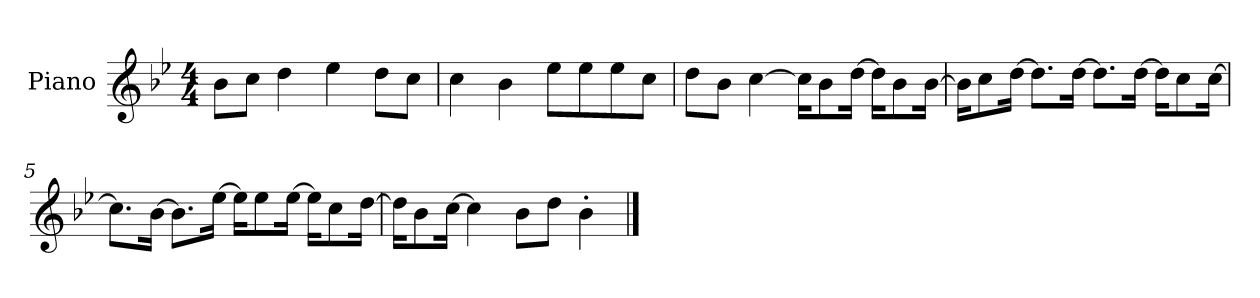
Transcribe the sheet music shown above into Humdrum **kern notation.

**kern
*part1
*staff1
*I"Piano
*I'P-no
*clefG2
*k[b-e-]
*M4/4
*MM90
=1
8b-\L
8cc\J
4dd\
4ee-\
8dd\L
8cc\J
=2
4cc\
4b-\
8ee-\L
8ee-\
8ee-\
8cc\J
=3
8dd\L
8b-\J
[4cc\
16cc\KL]
8b-\
[16dd\Jk
16dd\KL]
8b-\
[16b-\Jk
=4
16b-\KL]
8cc\
[16dd\Jk
8.dd\L]
[16dd\Jk
8.dd\L]
[16dd\Jk
16dd\KL]
8cc\
[16cc\Jk
!!LO:LB:g=z
=5
8.cc\L]
[16b-\Jk
8.b-\L]
[16ee-\Jk
16ee-\KL]
8ee-\
[16ee-\Jk
16ee-\KL]
8cc\
[16dd\Jk
=6
16dd\KL]
8b-\
[16cc\Jk
4cc\]
8b-\L
8dd\J
4b-'\
==
*-
